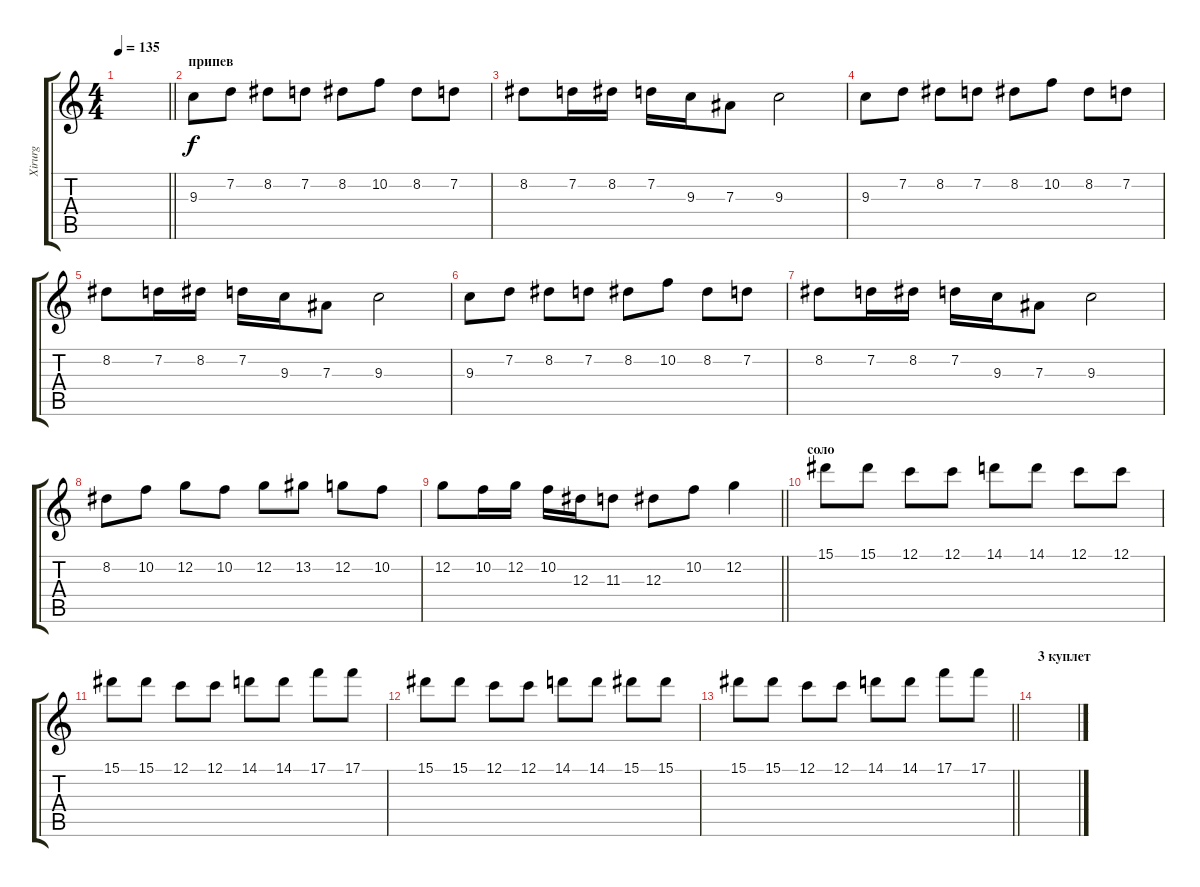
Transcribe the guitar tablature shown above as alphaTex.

\track ("Xirurg" "Xirurg") {instrument overdrivenguitar}
\staff {score tabs}
\tuning (C4 G3 Eb3 Bb2 F2 C2) {hide}
\ts (4 4)
\tempo 135
\clef g2
\barLineRight lightlight
\ks c
|
\section ("" "припев")
9.3.8 7.2.8 8.2.8 7.2.8 8.2.8 10.2.8 8.2.8 7.2.8 |
8.2.8 7.2.16 8.2.16 7.2.16 9.3.16 7.3.8 9.3.2 |
9.3.8 7.2.8 8.2.8 7.2.8 8.2.8 10.2.8 8.2.8 7.2.8 |
8.2.8 7.2.16 8.2.16 7.2.16 9.3.16 7.3.8 9.3.2 |
9.3.8 7.2.8 8.2.8 7.2.8 8.2.8 10.2.8 8.2.8 7.2.8 |
8.2.8 7.2.16 8.2.16 7.2.16 9.3.16 7.3.8 9.3.2 |
8.2.8 10.2.8 12.2.8 10.2.8 12.2.8 13.2.8 12.2.8 10.2.8 |
\barLineRight lightlight
12.2.8 10.2.16 12.2.16 10.2.16 12.3.16 11.3.8 12.3.8 10.2.8 12.2.4 |
\section ("" "соло")
15.1.8 15.1.8 12.1.8 12.1.8 14.1.8 14.1.8 12.1.8 12.1.8 |
15.1.8 15.1.8 12.1.8 12.1.8 14.1.8 14.1.8 17.1.8 17.1.8 |
15.1.8 15.1.8 12.1.8 12.1.8 14.1.8 14.1.8 15.1.8 15.1.8 |
\barLineRight lightlight
15.1.8 15.1.8 12.1.8 12.1.8 14.1.8 14.1.8 17.1.8 17.1.8 |
\section ("" "3 куплет")
